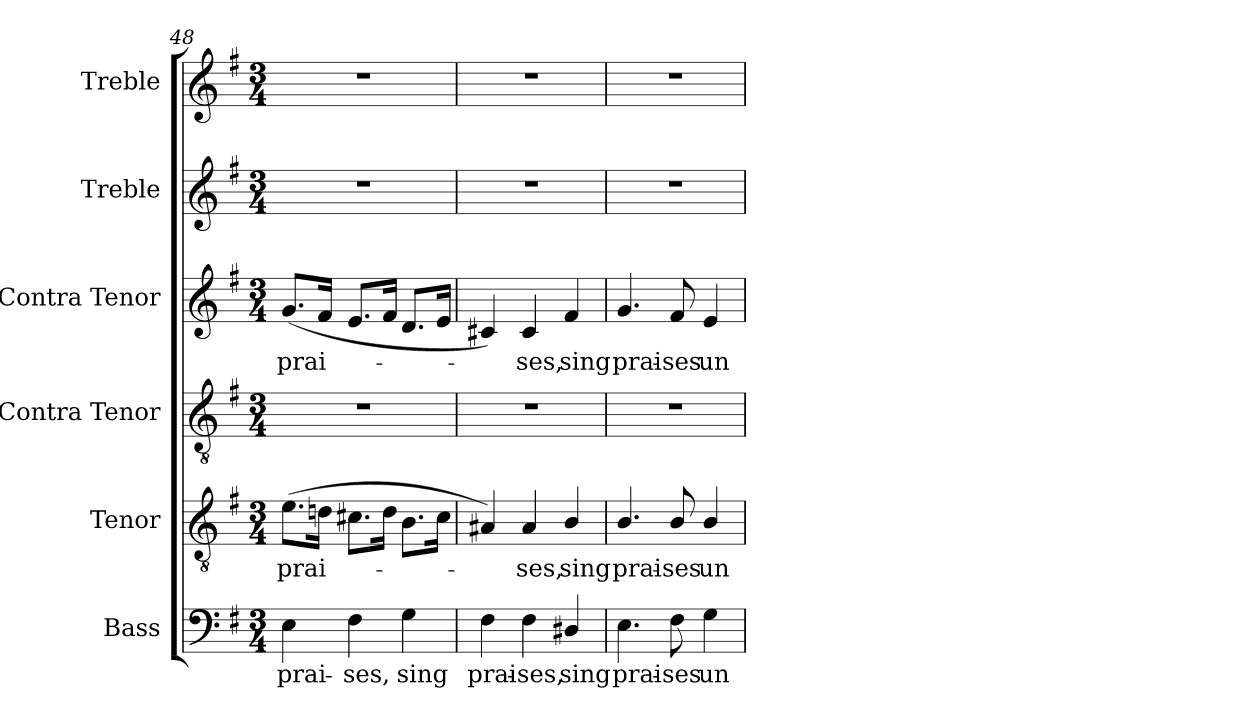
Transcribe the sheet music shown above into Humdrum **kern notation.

**kern	**text	**kern	**text	**kern	**kern	**text	**kern	**kern
*part6	*part6	*part5	*part5	*part4	*part3	*part3	*part2	*part1
*staff6	*staff6	*staff5	*staff5	*staff4	*staff3	*staff3	*staff2	*staff1
*I"Bass	*	*I"Tenor	*	*I"Contra Tenor	*I"Contra Tenor	*	*I"Treble	*I"Treble
*I'B.	*	*I'T.	*	*I'A.	*I'A.	*	*	*
!!LO:LB:g=z
*clefF4	*	*clefGv2	*	*clefGv2	*clefG2	*	*clefG2	*clefG2
*	*	*ITrd7c12	*	*ITrd7c12	*	*	*	*
*k[f#]	*	*k[f#]	*	*k[f#]	*k[f#]	*	*k[f#]	*k[f#]
*G:	*	*G:	*	*G:	*G:	*	*G:	*G:
*M3/4	*	*M3/4	*	*M3/4	*M3/4	*	*M3/4	*M3/4
=48	=48	=48	=48	=48	=48	=48	=48	=48
!	!LO:LY:b:color=#000000	!	!	!	!	!	!	!
!	!	!	!LO:LY:b:color=#000000	!LO:N:vis=1	!	!	!	!
!	!	!	!	!	!	!LO:LY:b:color=#000000	!LO:N:vis=1	!LO:N:vis=1
4Ei\	prai-	(8.Ei\L	prai-	2.r	(8.gi/L	prai-	2.r	2.r
.	.	16Dni\Jk	.	.	16f#i/Jk	.	.	.
!	!LO:LY:b:color=#000000	!	!	!	!	!	!	!
4F#i\	-ses,	8.C#Xi\L	.	.	8.ei/L	.	.	.
.	.	16Di\Jk	.	.	16f#i/Jk	.	.	.
!	!LO:LY:b:color=#000000	!	!	!	!	!	!	!
4Gi\	sing	8.BBi\L	.	.	8.di/L	.	.	.
.	.	16C#i\Jk	.	.	16ei/Jk	.	.	.
=49	=49	=49	=49	=49	=49	=49	=49	=49
!	!LO:LY:b:color=#000000	!	!	!LO:N:vis=1	!	!	!LO:N:vis=1	!LO:N:vis=1
4F#i\	prai-	4AA#Xi/)	.	2.r	4c#Xi/)	.	2.r	2.r
!	!LO:LY:b:color=#000000	!	!	!	!	!	!	!
!	!	!	!LO:LY:b:color=#000000	!	!	!	!	!
!	!	!	!	!	!	!LO:LY:b:color=#000000	!	!
4F#i\	-ses,	4AA#i/	-ses,	.	4c#i/	-ses,	.	.
!	!LO:LY:b:color=#000000	!	!	!	!	!	!	!
!	!	!	!LO:LY:b:color=#000000	!	!	!	!	!
!	!	!	!	!	!	!LO:LY:b:color=#000000	!	!
4D#Xi/	sing	4BBi/	sing	.	4f#i/	sing	.	.
=50	=50	=50	=50	=50	=50	=50	=50	=50
!	!LO:LY:b:color=#000000	!	!	!	!	!	!	!
!	!	!	!LO:LY:b:color=#000000	!LO:N:vis=1	!	!	!	!
!	!	!	!	!	!	!LO:LY:b:color=#000000	!LO:N:vis=1	!LO:N:vis=1
4.Ei\	prai-	4.BBi/	prai-	2.r	4.gi/	prai-	2.r	2.r
!	!LO:LY:b:color=#000000	!	!	!	!	!	!	!
!	!	!	!LO:LY:b:color=#000000	!	!	!	!	!
!	!	!	!	!	!	!LO:LY:b:color=#000000	!	!
8F#i\	-ses	8BBi/	-ses	.	8f#i/	-ses	.	.
!	!LO:LY:b:color=#000000	!	!	!	!	!	!	!
!	!	!	!LO:LY:b:color=#000000	!	!	!	!	!
!	!	!	!	!	!	!LO:LY:b:color=#000000	!	!
4Gi\	un-	4BBi/	un-	.	4ei/	un-	.	.
=	=	=	=	=	=	=	=	=
*-	*-	*-	*-	*-	*-	*-	*-	*-
